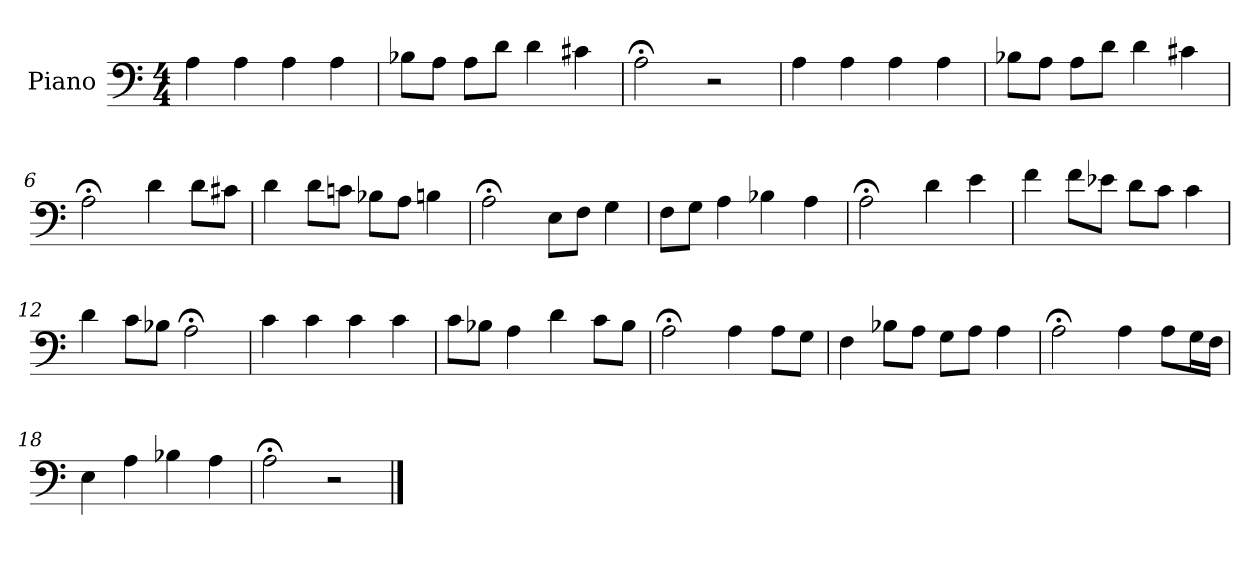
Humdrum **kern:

**kern
*part1
*staff1
*I"Piano
*I'Pno
*clefF4
*k[]
*M4/4
=1
4A\
4A\
4A\
4A\
=2
8B-X\L
8A\J
8A\L
8d\J
4d\
4c#X\
=3
2A;<\
2r
=4
4A\
4A\
4A\
4A\
=5
8B-X\L
8A\J
8A\L
8d\J
4d\
4c#X\
=6
2A;<\
4d\
8d\L
8c#X\J
=7
4d\
8d\L
8cn\J
8B-X\L
8A\J
4Bn\
=8
2A;<\
8E\L
8F\J
4G\
=9
8F\L
8G\J
4A\
4B-X\
4A\
=10
2A;<\
4d\
4e\
=11
4f\
8f\L
8e-X\J
8d\L
8c\J
4c\
=12
4d\
8c\L
8B-X\J
2A;<\
=13
4c\
4c\
4c\
4c\
=14
8c\L
8B-X\J
4A\
4d\
8c\L
8B-\J
=15
2A;<\
4A\
8A\L
8G\J
=16
4F\
8B-X\L
8A\J
8G\L
8A\J
4A\
=17
2A;<\
4A\
8A\L
16G\L
16F\JJ
=18
4E\
4A\
4B-X\
4A\
=19
2A;<\
2r
==
*-
